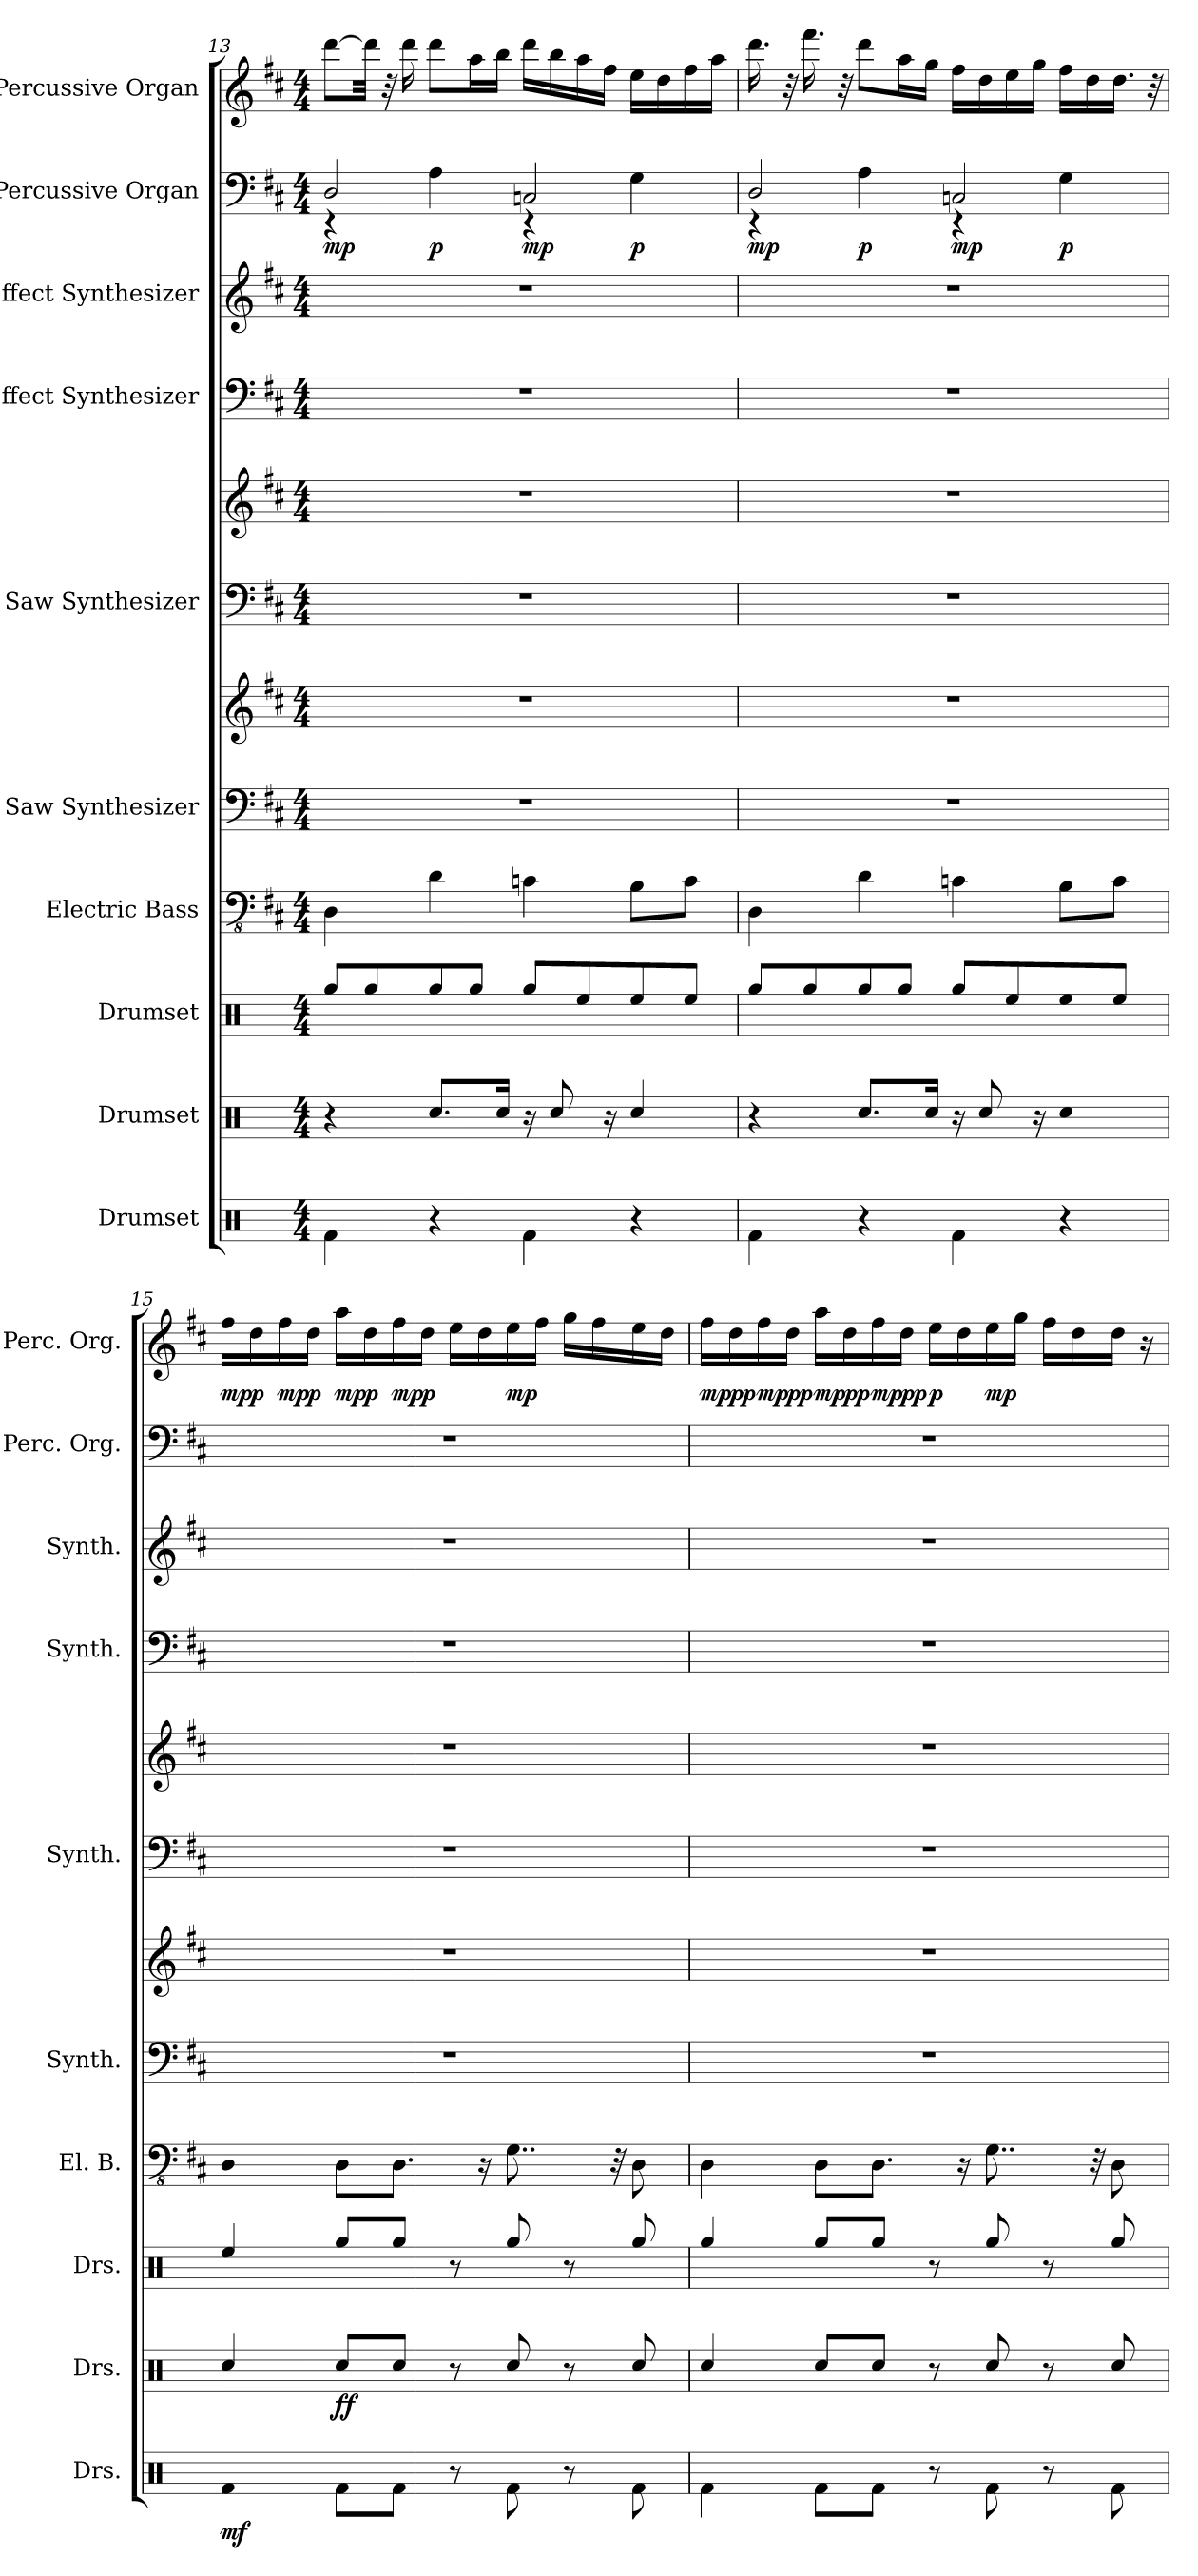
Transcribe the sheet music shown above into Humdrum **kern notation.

**kern	**dynam	**kern	**dynam	**kern	**kern	**kern	**kern	**kern	**kern	**kern	**kern	**kern	**dynam	**kern	**dynam
*part10	*part10	*part9	*part9	*part8	*part7	*part6	*part6	*part5	*part5	*part4	*part3	*part2	*part2	*part1	*part1
*staff12	*staff12	*staff11	*staff11	*staff10	*staff9	*staff8	*staff7	*staff6	*staff5	*staff4	*staff3	*staff2	*staff2	*staff1	*staff1
*I"Drumset	*	*I"Drumset	*	*I"Drumset	*I"Electric Bass	*I"Saw Synthesizer	*	*I"Saw Synthesizer	*	*I"Effect Synthesizer	*I"Effect Synthesizer	*I"Percussive Organ	*	*I"Percussive Organ	*
*I'Drs.	*	*I'Drs.	*	*I'Drs.	*I'El. B.	*I'Synth.	*	*I'Synth.	*	*I'Synth.	*I'Synth.	*I'Perc. Org.	*	*I'Perc. Org.	*
*clefX	*	*clefX	*	*clefX	*clefFv4	*clefF4	*clefG2	*clefF4	*clefG2	*clefF4	*clefG2	*clefF4	*	*clefG2	*
*k[]	*	*k[]	*	*k[]	*k[f#c#]	*k[f#c#]	*k[f#c#]	*k[f#c#]	*k[f#c#]	*k[f#c#]	*k[f#c#]	*k[f#c#]	*	*k[f#c#]	*
*M4/4	*	*M4/4	*	*M4/4	*M4/4	*M4/4	*M4/4	*M4/4	*M4/4	*M4/4	*M4/4	*M4/4	*	*M4/4	*
=13	=13	=13	=13	=13	=13	=13	=13	=13	=13	=13	=13	=13	=13	=13	=13
*	*	*	*	*	*	*	*	*	*	*	*	*^	*	*	*
!	!	!	!	!	!	!	!	!	!	!	!	!	!	!LO:DY:b	!	!
4Rf\	.	4r	.	8Rgg/L	4DD\	1r	1r	1r	1r	1r	1r	2D/	4r	mp	[8ddd\L	.
.	.	.	.	8Rgg/	.	.	.	.	.	.	.	.	.	.	32ddd\Jkk]	.
.	.	.	.	.	.	.	.	.	.	.	.	.	.	.	32r	.
.	.	.	.	.	.	.	.	.	.	.	.	.	.	.	16ddd\	.
!	!	!	!	!	!	!	!	!	!	!	!	!	!	!LO:DY:b	!	!
4r	.	8.Rcc/L	.	8Rgg/	4D\	.	.	.	.	.	.	.	4A\	p	8ddd\L	.
.	.	.	.	8Rgg/J	.	.	.	.	.	.	.	.	.	.	16aa\L	.
.	.	16Rcc/Jk	.	.	.	.	.	.	.	.	.	.	.	.	16bb\JJ	.
!	!	!	!	!	!	!	!	!	!	!	!	!	!	!LO:DY:b	!	!
4Rf\	.	16r	.	8Rgg/L	4Cn\	.	.	.	.	.	.	2Cn/	4r	mp	16ddd\LL	.
.	.	8Rcc/	.	.	.	.	.	.	.	.	.	.	.	.	16bb\	.
.	.	.	.	8Ree/	.	.	.	.	.	.	.	.	.	.	16aa\	.
.	.	16r	.	.	.	.	.	.	.	.	.	.	.	.	16ff#\JJ	.
!	!	!	!	!	!	!	!	!	!	!	!	!	!	!LO:DY:b	!	!
4r	.	4Rcc/	.	8Ree/	8BB\L	.	.	.	.	.	.	.	4G\	p	16ee\LL	.
.	.	.	.	.	.	.	.	.	.	.	.	.	.	.	16dd\	.
.	.	.	.	8Ree/J	8C\J	.	.	.	.	.	.	.	.	.	16ff#\	.
.	.	.	.	.	.	.	.	.	.	.	.	.	.	.	16aa\JJ	.
!!LO:PB:g=z
=14	=14	=14	=14	=14	=14	=14	=14	=14	=14	=14	=14	=14	=14	=14	=14	=14
!	!	!	!	!	!	!	!	!	!	!	!	!	!	!LO:DY:b	!	!
4Rf\	.	4r	.	8Rgg/L	4DD\	1r	1r	1r	1r	1r	1r	2D/	4r	mp	16.ddd\	.
.	.	.	.	.	.	.	.	.	.	.	.	.	.	.	32r	.
.	.	.	.	8Rgg/	.	.	.	.	.	.	.	.	.	.	16.fff#\	.
.	.	.	.	.	.	.	.	.	.	.	.	.	.	.	32r	.
!	!	!	!	!	!	!	!	!	!	!	!	!	!	!LO:DY:b	!	!
4r	.	8.Rcc/L	.	8Rgg/	4D\	.	.	.	.	.	.	.	4A\	p	8ddd\L	.
.	.	.	.	8Rgg/J	.	.	.	.	.	.	.	.	.	.	16aa\L	.
.	.	16Rcc/Jk	.	.	.	.	.	.	.	.	.	.	.	.	16gg\JJ	.
!	!	!	!	!	!	!	!	!	!	!	!	!	!	!LO:DY:b	!	!
4Rf\	.	16r	.	8Rgg/L	4Cn\	.	.	.	.	.	.	2Cn/	4r	mp	16ff#\LL	.
.	.	8Rcc/	.	.	.	.	.	.	.	.	.	.	.	.	16dd\	.
.	.	.	.	8Ree/	.	.	.	.	.	.	.	.	.	.	16ee\	.
.	.	16r	.	.	.	.	.	.	.	.	.	.	.	.	16gg\JJ	.
!	!	!	!	!	!	!	!	!	!	!	!	!	!	!LO:DY:b	!	!
4r	.	4Rcc/	.	8Ree/	8BB\L	.	.	.	.	.	.	.	4G\	p	16ff#\LL	.
.	.	.	.	.	.	.	.	.	.	.	.	.	.	.	16dd\	.
.	.	.	.	8Ree/J	8C\J	.	.	.	.	.	.	.	.	.	16.dd\JJ	.
.	.	.	.	.	.	.	.	.	.	.	.	.	.	.	32r	.
*	*	*	*	*	*	*	*	*	*	*	*	*v	*v	*	*	*
=15	=15	=15	=15	=15	=15	=15	=15	=15	=15	=15	=15	=15	=15	=15	=15
!	!LO:DY:b	!	!	!	!	!	!	!	!	!	!	!	!	!	!LO:DY:b
4Rf\	mf	4Rcc/	.	4Ree/	4DD\	1r	1r	1r	1r	1r	1r	1r	.	16ff#\LL	mp
!	!	!	!	!	!	!	!	!	!	!	!	!	!	!	!LO:DY:b
.	.	.	.	.	.	.	.	.	.	.	.	.	.	16dd\	p
!	!	!	!	!	!	!	!	!	!	!	!	!	!	!	!LO:DY:b
.	.	.	.	.	.	.	.	.	.	.	.	.	.	16ff#\	mp
!	!	!	!	!	!	!	!	!	!	!	!	!	!	!	!LO:DY:b
.	.	.	.	.	.	.	.	.	.	.	.	.	.	16dd\JJ	p
!	!	!	!LO:DY:b	!	!	!	!	!	!	!	!	!	!	!	!LO:DY:b
8Rf\L	.	8Rcc/L	ff	8Rgg/L	8DD\L	.	.	.	.	.	.	.	.	16aa\LL	mp
!	!	!	!	!	!	!	!	!	!	!	!	!	!	!	!LO:DY:b
.	.	.	.	.	.	.	.	.	.	.	.	.	.	16dd\	p
!	!	!	!	!	!	!	!	!	!	!	!	!	!	!	!LO:DY:b
8Rf\J	.	8Rcc/J	.	8Rgg/J	8.DD\J	.	.	.	.	.	.	.	.	16ff#\	mp
!	!	!	!	!	!	!	!	!	!	!	!	!	!	!	!LO:DY:b
.	.	.	.	.	.	.	.	.	.	.	.	.	.	16dd\JJ	p
8r	.	8r	.	8r	.	.	.	.	.	.	.	.	.	16ee\LL	.
.	.	.	.	.	16r	.	.	.	.	.	.	.	.	16dd\	.
!	!	!	!	!	!	!	!	!	!	!	!	!	!	!	!LO:DY:b
8Rf\	.	8Rcc/	.	8Rgg/	8..GG\	.	.	.	.	.	.	.	.	16ee\	mp
.	.	.	.	.	.	.	.	.	.	.	.	.	.	16ff#\JJ	.
8r	.	8r	.	8r	.	.	.	.	.	.	.	.	.	16gg\LL	.
.	.	.	.	.	.	.	.	.	.	.	.	.	.	16ff#\	.
.	.	.	.	.	32r	.	.	.	.	.	.	.	.	.	.
8Rf\	.	8Rcc/	.	8Rgg/	8DD\	.	.	.	.	.	.	.	.	16ee\	.
.	.	.	.	.	.	.	.	.	.	.	.	.	.	16dd\JJ	.
!!LO:PB:g=z
=16	=16	=16	=16	=16	=16	=16	=16	=16	=16	=16	=16	=16	=16	=16	=16
!	!	!	!	!	!	!	!	!	!	!	!	!	!	!	!LO:DY:b
4Rf\	.	4Rcc/	.	4Rgg/	4DD\	1r	1r	1r	1r	1r	1r	1r	.	16ff#\LL	mp
!	!	!	!	!	!	!	!	!	!	!	!	!	!	!	!LO:DY:b
.	.	.	.	.	.	.	.	.	.	.	.	.	.	16dd\	pp
!	!	!	!	!	!	!	!	!	!	!	!	!	!	!	!LO:DY:b
.	.	.	.	.	.	.	.	.	.	.	.	.	.	16ff#\	mp
!	!	!	!	!	!	!	!	!	!	!	!	!	!	!	!LO:DY:b
.	.	.	.	.	.	.	.	.	.	.	.	.	.	16dd\JJ	pp
!	!	!	!	!	!	!	!	!	!	!	!	!	!	!	!LO:DY:b
8Rf\L	.	8Rcc/L	.	8Rgg/L	8DD\L	.	.	.	.	.	.	.	.	16aa\LL	mp
!	!	!	!	!	!	!	!	!	!	!	!	!	!	!	!LO:DY:b
.	.	.	.	.	.	.	.	.	.	.	.	.	.	16dd\	pp
!	!	!	!	!	!	!	!	!	!	!	!	!	!	!	!LO:DY:b
8Rf\J	.	8Rcc/J	.	8Rgg/J	8.DD\J	.	.	.	.	.	.	.	.	16ff#\	mp
!	!	!	!	!	!	!	!	!	!	!	!	!	!	!	!LO:DY:b
.	.	.	.	.	.	.	.	.	.	.	.	.	.	16dd\JJ	pp
!	!	!	!	!	!	!	!	!	!	!	!	!	!	!	!LO:DY:b
8r	.	8r	.	8r	.	.	.	.	.	.	.	.	.	16ee\LL	p
.	.	.	.	.	16r	.	.	.	.	.	.	.	.	16dd\	.
!	!	!	!	!	!	!	!	!	!	!	!	!	!	!	!LO:DY:b
8Rf\	.	8Rcc/	.	8Rgg/	8..GG\	.	.	.	.	.	.	.	.	16ee\	mp
.	.	.	.	.	.	.	.	.	.	.	.	.	.	16gg\JJ	.
8r	.	8r	.	8r	.	.	.	.	.	.	.	.	.	16ff#\LL	.
.	.	.	.	.	.	.	.	.	.	.	.	.	.	16dd\	.
.	.	.	.	.	32r	.	.	.	.	.	.	.	.	.	.
8Rf\	.	8Rcc/	.	8Rgg/	8DD\	.	.	.	.	.	.	.	.	16dd\JJ	.
.	.	.	.	.	.	.	.	.	.	.	.	.	.	16r	.
=	=	=	=	=	=	=	=	=	=	=	=	=	=	=	=
*-	*-	*-	*-	*-	*-	*-	*-	*-	*-	*-	*-	*-	*-	*-	*-
